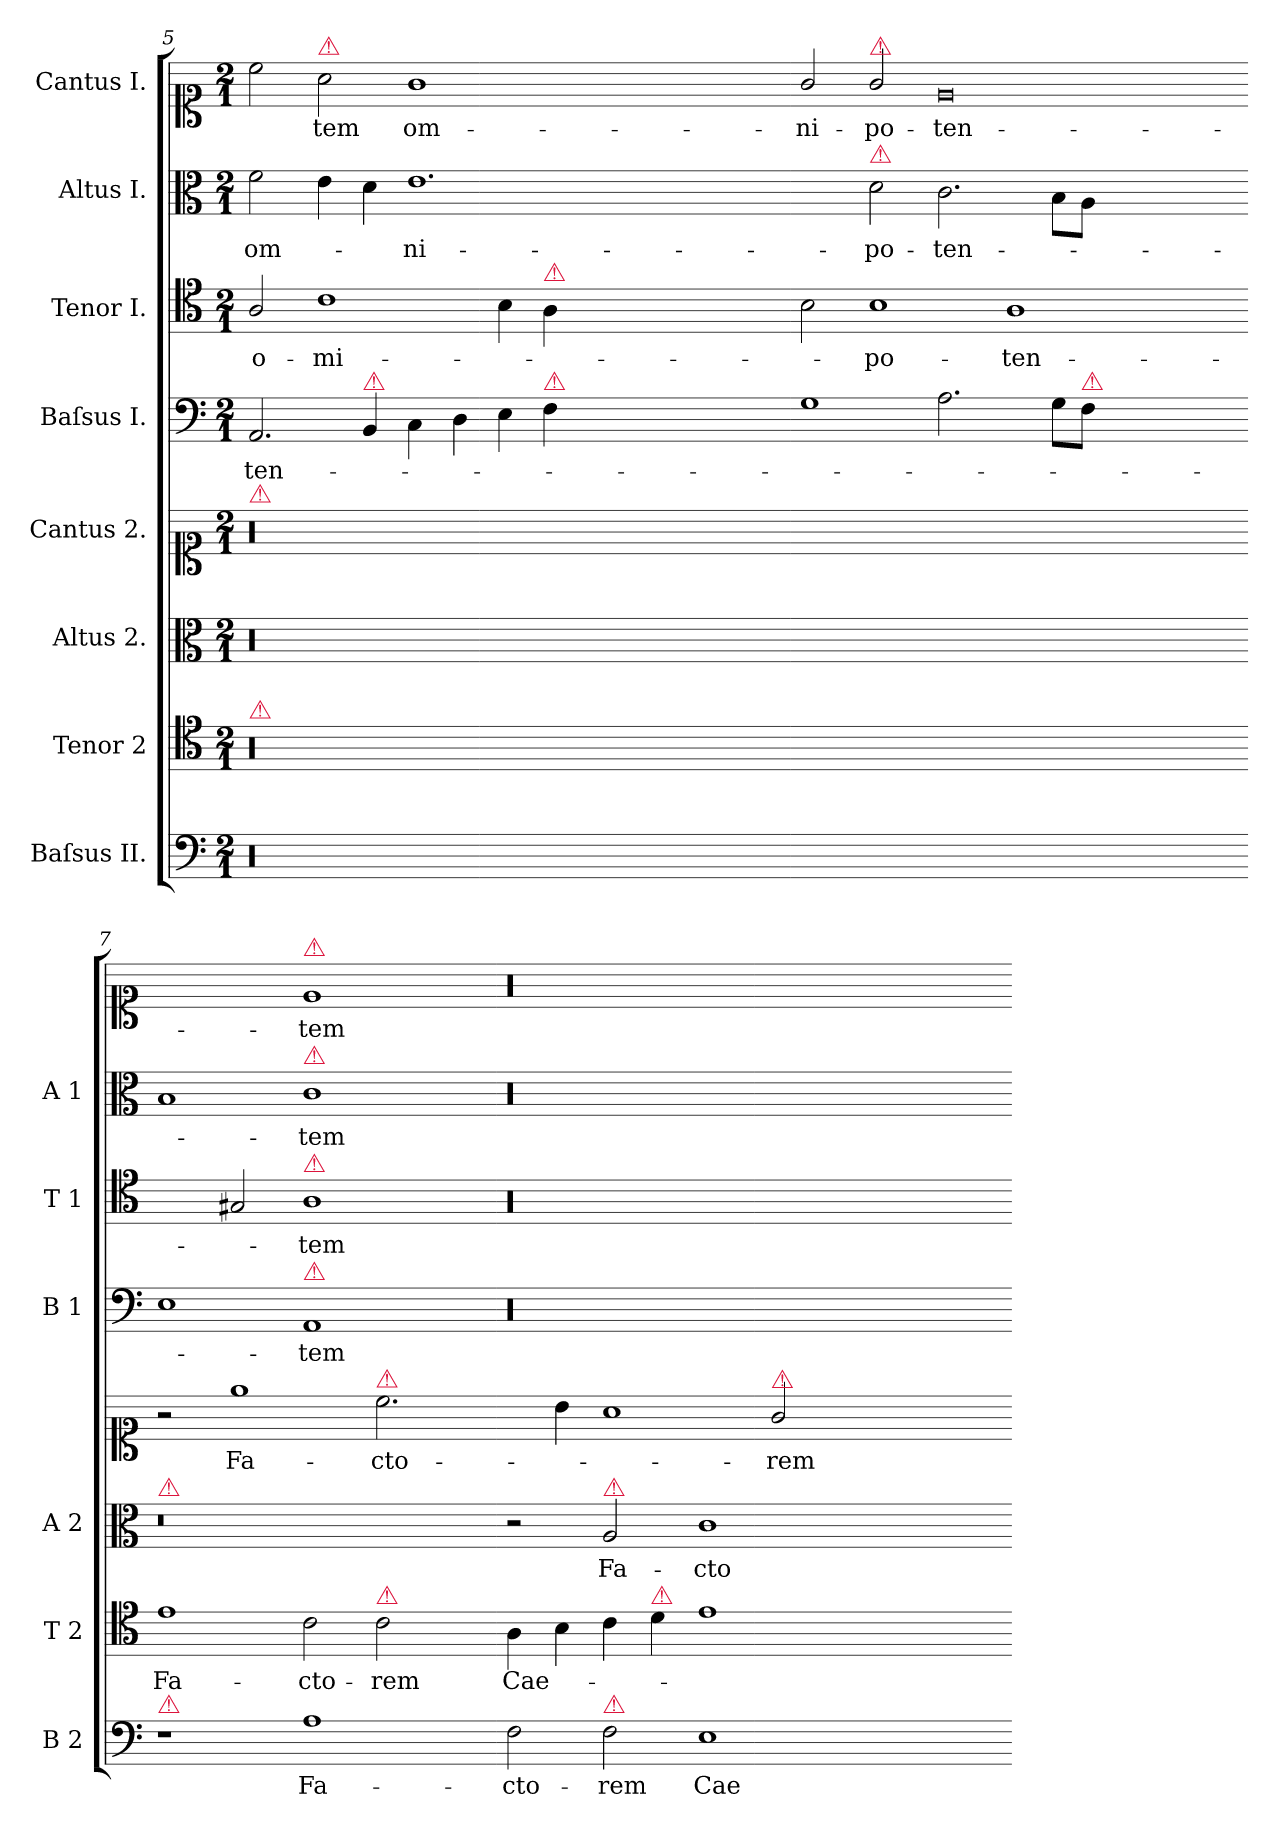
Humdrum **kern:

**kern	**text	**kern	**text	**kern	**text	**kern	**text	**kern	**text	**kern	**text	**kern	**text	**kern	**text
*part8	*part8	*part7	*part7	*part6	*part6	*part5	*part5	*part4	*part4	*part3	*part3	*part2	*part2	*part1	*part1
*staff8	*staff8	*staff7	*staff7	*staff6	*staff6	*staff5	*staff5	*staff4	*staff4	*staff3	*staff3	*staff2	*staff2	*staff1	*staff1
*I"Baſsus II.	*	*I"Tenor 2	*	*I"Altus 2.	*	*I"Cantus 2.	*	*I"Baſsus I.	*	*I"Tenor I.	*	*I"Altus I.	*	*I"Cantus I.	*
*I'B 2	*	*I'T 2	*	*I'A 2	*	*	*	*I'B 1	*	*I'T 1	*	*I'A 1	*	*	*
*clefF4	*	*clefC4	*	*clefC3	*	*clefC1	*	*clefF4	*	*clefC4	*	*clefC3	*	*clefC1	*
*k[]	*	*k[]	*	*k[]	*	*k[]	*	*k[]	*	*k[]	*	*k[]	*	*k[]	*
*a:	*	*a:	*	*a:	*	*a:	*	*a:	*	*a:	*	*a:	*	*a:	*
*M2/1	*	*M2/1	*	*M2/1	*	*M2/1	*	*M2/1	*	*M2/1	*	*M2/1	*	*M2/1	*
=5	=5	=5	=5	=5	=5	=5	=5	=5	=5	=5	=5	=5	=5	=5	=5
!	!	!	!	!	!	!LO:TX:a:color=crimson:t=⚠	!	!	!	!	!	!	!	!	!
!	!	!LO:TX:a:color=crimson:t=⚠	!	!	!	!	!	!	!	!	!	!	!	!	!
00r	.	00r	.	00r	.	00r	.	2.AA/	-ten-	2A/	o-	2f\	om-	2cc\	.
!	!	!	!	!	!	!	!	!	!	!	!	!	!	!LO:TX:a:color=crimson:t=⚠	!
.	.	.	.	.	.	.	.	.	.	1c	-mi-	4e\	.	2a\	-tem
!	!	!	!	!	!	!	!	!LO:TX:a:color=crimson:t=⚠	!	!	!	!	!	!	!
.	.	.	.	.	.	.	.	4BB/	.	.	.	4d\	.	.	.
.	.	.	.	.	.	.	.	4C\	.	.	.	1.e	-ni-	1g	om-
.	.	.	.	.	.	.	.	4D\	.	.	.	.	.	.	.
.	.	.	.	.	.	.	.	4E\	.	4B\	.	.	.	.	.
!	!	!	!	!	!	!	!	!	!	!LO:TX:a:color=crimson:t=⚠	!	!	!	!	!
!	!	!	!	!	!	!	!	!LO:TX:a:color=crimson:t=⚠	!	!	!	!	!	!	!
.	.	.	.	.	.	.	.	4F\	.	4A\	.	.	.	.	.
.	.	.	.	.	.	.	.	0ryy	.	0ryy	.	.	.	0ryy	.
.	.	.	.	.	.	.	.	.	.	.	.	1.ryy	.	.	.
=6-	=6-	=6-	=6-	=6-	=6-	=6-	=6-	=6-	=6-	=6-	=6-	=6-	=6-	=6-	=6-
0.ryy	.	0.ryy	.	0.ryy	.	0.ryy	.	1G	.	2B\	.	2ryy	.	2g/	-ni-
!	!	!	!	!	!	!	!	!	!	!	!	!	!	!LO:TX:a:color=crimson:t=⚠	!
!	!	!	!	!	!	!	!	!	!	!	!	!LO:TX:a:color=crimson:t=⚠	!	!	!
.	.	.	.	.	.	.	.	.	.	1B	-po-	2d\	-po-	2g/	-po-
.	.	.	.	.	.	.	.	2.A\	.	.	.	2.c\	-ten-	0e	-ten-
.	.	.	.	.	.	.	.	.	.	1A\	-ten-	.	.	.	.
.	.	.	.	.	.	.	.	8G\L	.	.	.	8B\L	.	.	.
!	!	!	!	!	!	!	!	!LO:TX:a:color=crimson:t=⚠	!	!	!	!	!	!	!
.	.	.	.	.	.	.	.	8F\J	.	.	.	8A\J	.	.	.
.	.	.	.	.	.	.	.	1ryy	.	.	.	1ryy	.	.	.
.	.	.	.	.	.	.	.	.	.	2ryy	.	.	.	.	.
=7-	=7-	=7-	=7-	=7-	=7-	=7-	=7-	=7-	=7-	=7-	=7-	=7-	=7-	=7-	=7-
!	!	!	!	!LO:TX:a:color=crimson:t=⚠	!	!	!	!	!	!	!	!	!	!	!
!LO:TX:a:color=crimson:t=⚠	!	!	!	!	!	!	!	!	!	!	!	!	!	!	!
1r	.	1e	Fa-	0r	.	2r	.	1E	.	2ryy	.	1B	.	1ryy	.
.	.	.	.	.	.	1ee	Fa-	.	.	2G#X/	.	.	.	.	.
!	!	!	!	!	!	!	!	!	!	!	!	!	!	!LO:TX:a:color=crimson:t=⚠	!
!	!	!	!	!	!	!	!	!	!	!	!	!LO:TX:a:color=crimson:t=⚠	!	!	!
!	!	!	!	!	!	!	!	!	!	!LO:TX:a:color=crimson:t=⚠	!	!	!	!	!
!	!	!	!	!	!	!	!	!LO:TX:a:color=crimson:t=⚠	!	!	!	!	!	!	!
1A	Fa-	2c\	-cto-	.	.	.	.	1AA	-tem	1A	-tem	1c	-tem	1e	-tem
!	!	!	!	!	!	!LO:TX:a:color=crimson:t=⚠	!	!	!	!	!	!	!	!	!
!	!	!LO:TX:a:color=crimson:t=⚠	!	!	!	!	!	!	!	!	!	!	!	!	!
.	.	2c\	-rem	.	.	2.cc\	-cto-	.	.	.	.	.	.	.	.
4ryy	.	4ryy	.	4ryy	.	.	.	4ryy	.	4ryy	.	4ryy	.	4ryy	.
=8-	=8-	=8-	=8-	=8-	=8-	=8-	=8-	=8-	=8-	=8-	=8-	=8-	=8-	=8-	=8-
2F\	-cto-	4A\	Cae-	2r	.	4ryy	.	00r	.	00r	.	00r	.	00r	.
.	.	4B\	.	.	.	4b\	.	.	.	.	.	.	.	.	.
!	!	!	!	!LO:TX:a:color=crimson:t=⚠	!	!	!	!	!	!	!	!	!	!	!
!LO:TX:a:color=crimson:t=⚠	!	!	!	!	!	!	!	!	!	!	!	!	!	!	!
2F\	-rem	4c\	.	2A/	Fa-	1a	.	.	.	.	.	.	.	.	.
!	!	!LO:TX:a:color=crimson:t=⚠	!	!	!	!	!	!	!	!	!	!	!	!	!
.	.	4d\	.	.	.	.	.	.	.	.	.	.	.	.	.
1E	Cae-	1e	.	1c	-cto-	.	.	.	.	.	.	.	.	.	.
!	!	!	!	!	!	!LO:TX:a:color=crimson:t=⚠	!	!	!	!	!	!	!	!	!
.	.	.	.	.	.	2g/	-rem	.	.	.	.	.	.	.	.
0ryy	.	0ryy	.	0ryy	.	0ryy	.	.	.	.	.	.	.	.	.
=-	=-	=-	=-	=-	=-	=-	=-	=-	=-	=-	=-	=-	=-	=-	=-
*-	*-	*-	*-	*-	*-	*-	*-	*-	*-	*-	*-	*-	*-	*-	*-
